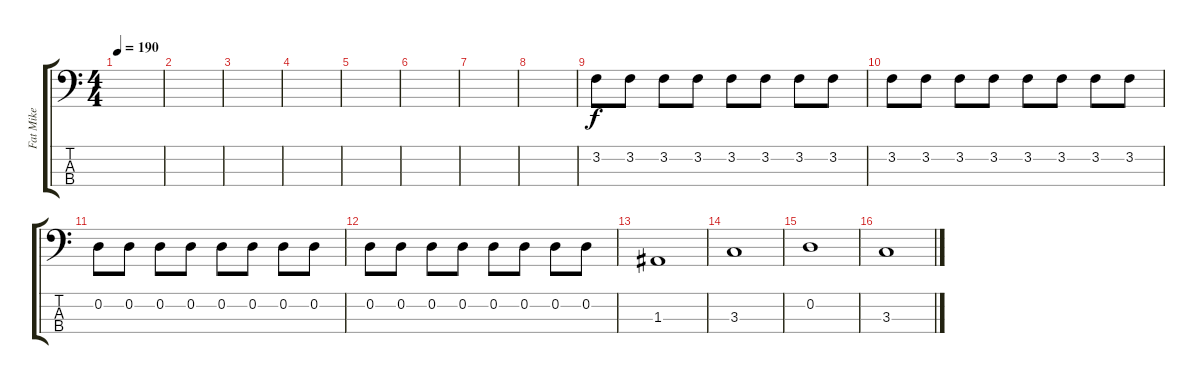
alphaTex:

\track ("Fat Mike" "Fat Mike") {instrument electricbasspick}
\staff {score tabs}
\tuning (G2 D2 A1 E1) {hide}
\ts (4 4)
\tempo 190
\clef f4
\ks c
|
|
|
|
|
|
|
|
3.2.8 3.2.8 3.2.8 3.2.8 3.2.8 3.2.8 3.2.8 3.2.8 |
3.2.8 3.2.8 3.2.8 3.2.8 3.2.8 3.2.8 3.2.8 3.2.8 |
0.2.8 0.2.8 0.2.8 0.2.8 0.2.8 0.2.8 0.2.8 0.2.8 |
0.2.8 0.2.8 0.2.8 0.2.8 0.2.8 0.2.8 0.2.8 0.2.8 |
1.3.1 |
3.3.1 |
0.2.1 |
3.3.1
